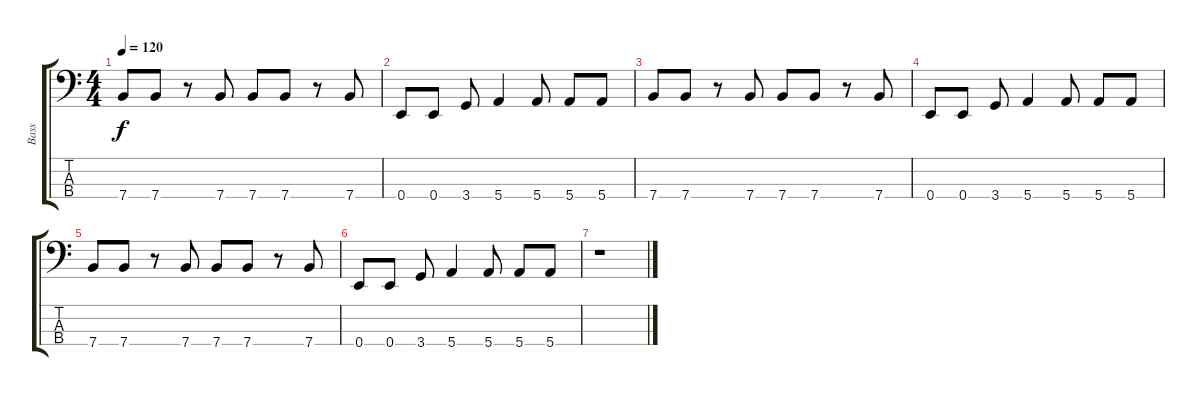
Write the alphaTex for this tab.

\track ("Bass" "Bass") {instrument electricbassfinger}
\staff {score tabs}
\tuning (G2 D2 A1 E1) {hide}
\ts (4 4)
\tempo 120
\clef f4
\ks c
7.4.8{dy f} 7.4.8 r.8 7.4.8 7.4.8 7.4.8 r.8 7.4.8 |
0.4.8 0.4.8 3.4.8 5.4.4 5.4.8 5.4.8 5.4.8 |
7.4.8 7.4.8 r.8 7.4.8 7.4.8 7.4.8 r.8 7.4.8 |
0.4.8 0.4.8 3.4.8 5.4.4 5.4.8 5.4.8 5.4.8 |
7.4.8 7.4.8 r.8 7.4.8 7.4.8 7.4.8 r.8 7.4.8 |
0.4.8 0.4.8 3.4.8 5.4.4 5.4.8 5.4.8 5.4.8 |
r.1
